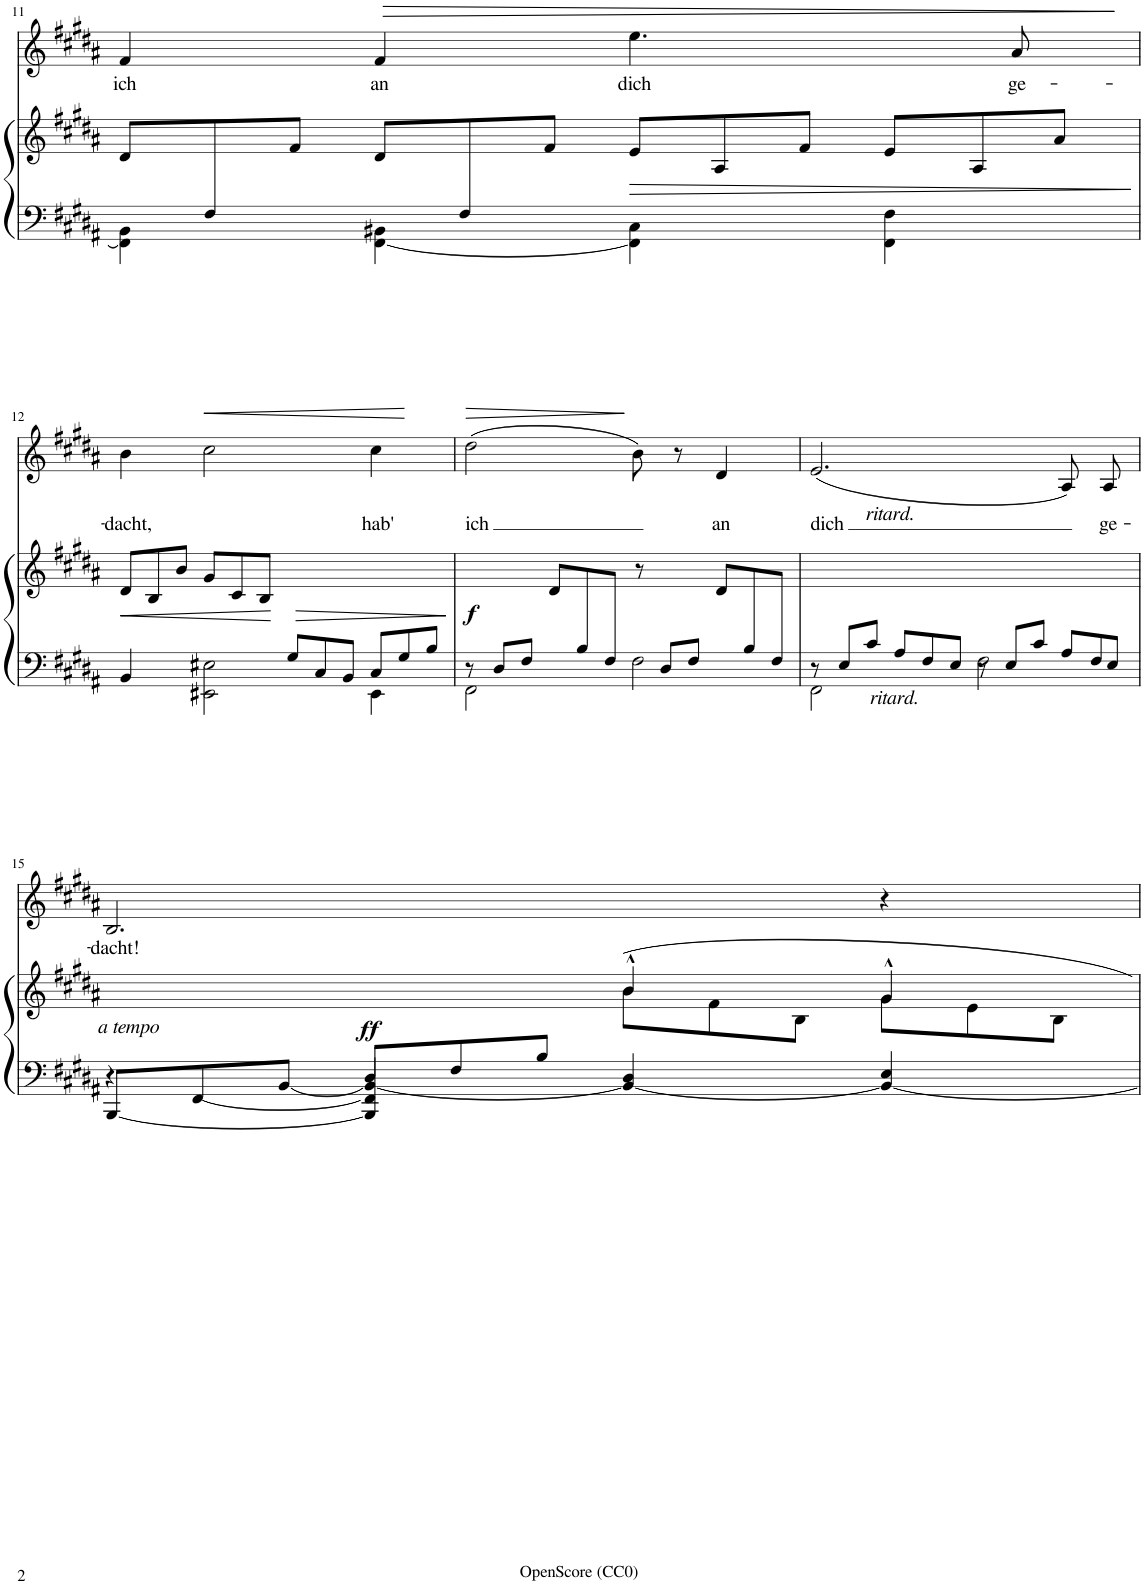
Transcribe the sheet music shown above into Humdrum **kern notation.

**kern	**kern	**dynam	**kern	**text	**dynam
*part2	*part2	*part2	*part1	*part1	*part1
*staff3	*staff2	*staff2/3	*staff1	*staff1	*staff1
*I"Pianoforte	*	*	*I"Singstimme  Voice	*	*
*I'Pno	*	*	*	*	*
!!LO:PB:g=z
*clefF4	*clefG2	*	*clefG2	*	*
*k[f#c#g#d#a#]	*k[f#c#g#d#a#]	*	*k[f#c#g#d#a#]	*	*
*M4/4	*M4/4	*	*M4/4	*	*
*met(c)	*met(c)	*	*met(c)	*	*
=11	=11	=11	=11	=11	=11
*^	*	*	*	*	*
*	*	*Xtuplet	*	*	*	*
!	!	!	!	!	!LO:LY:b	!
12ryy	4FF#\] 4BB\	(12d#/L	.	4f#/	ich	.
12F#/	.	12ryy	.	.	.	.
6ryy	.	12f#/J	.	.	.	.
!	!	!	!	!	!LO:LY:b	!LO:HP:b
.	[4FF#\ 4BB#X\	12d#/L	.	4f#/	an	>
12F#/	.	12ryy	.	.	.	.
12%7ryy	.	12f#/J	.	.	.	.
!	!	!	!LO:HP:b	!	!LO:LY:b	!
.	4FF#\] 4C#\	12e/L	>	4.ee\	dich	.
.	.	12A#/	.	.	.	.
.	.	12f#/J	.	.	.	.
.	4FF#\ 4F#\	12e/L	.	.	.	.
.	.	12A#/	.	.	.	.
!	!	!	!	!	!LO:LY:b	!
.	.	.	.	8a#/	ge-	.
.	.	12a#/J)	.	.	.	.
*v	*v	*	*	*	*	*
.	.	]	.	.	]
!!LO:LB:g=z
=12	=12	=12	=12	=12	=12
*^	*	*	*	*	*
!	!	!	!LO:HP:b	!	!LO:LY:b	!
2ryy	4BB/	12d#/L	<	(4b\	-dacht,	.
.	.	12B/	.	.	.	.
.	.	12b/J	.	.	.	.
!	!	!	!	!	!	!LO:HP:b
.	2EE#X\ 2E#X\	12g#/L	.	2cc#\)	.	<
.	.	12c#/	.	.	.	.
.	.	12B/J	.	.	.	.
*Xtuplet	*	*	*	*	*	*
12G#/L	.	2ryy	[	.	.	.
12C#/	.	.	.	.	.	.
12BB/J	.	.	.	.	.	.
!	!	!	!	!	!LO:LY:b	!
12C#/L	4EE#\	.	.	4cc#\	hab'	.
12G#/	.	.	.	.	.	.
12B/J	.	.	.	.	.	.
*v	*v	*	*	*	*	*
.	.	.	.	.	[
=13	=13	=13	=13	=13	=13
*^	*	*	*	*	*
!	!	!	!LO:DY:b	!	!LO:LY:b	!LO:HP:b
12ryy	2FF#\	12r	f	(2dd#\	ich	>
12D#/L	.	6ryy	.	.	.	.
12F#/J	.	.	.	.	.	.
12ryy	.	12d#/L	.	.	.	.
12B/	.	6ryy	.	.	.	.
12F#/J	.	.	.	.	.	.
12ryy	2F#\	12r	.	8b\)	.	]
12D#/L	.	6ryy	.	.	.	.
.	.	.	.	8r	.	.
12F#/J	.	.	.	.	.	.
!	!	!	!	!	!LO:LY:b	!
12ryy	.	12d#/L	.	4d#/	an	.
12B/	.	6ryy	.	.	.	.
12F#/J	.	.	.	.	.	.
=14	=14	=14	=14	=14	=14	=14
!	!	!	!	!LO:TX:b:i:t=ritard.	!	!
!LO:TX:b:i:t=ritard.	!	!	!	!	!	!
!	!	!	!	!	!LO:LY:b	!
12ryy	2FF#\	12r	.	(2.e/	dich	.
12E/L	.	12%5ryy	.	.	.	.
12c#/J	.	.	.	.	.	.
12A#/L	.	.	.	.	.	.
12F#/	.	.	.	.	.	.
12E/J	.	.	.	.	.	.
12ryy	2F#\	12r	.	.	.	.
12E/L	.	12%5ryy	.	.	.	.
12c#/J	.	.	.	.	.	.
12A#/L	.	.	.	8A#/L)	.	.
12F#/	.	.	.	.	.	.
!	!	!	!	!	!LO:LY:b	!
.	.	.	.	8A#/J	ge-	.
12E/J	.	.	.	.	.	.
!!LO:LB:g=z
=15	=15	=15	=15	=15	=15	=15
*	*	*^	*	*	*	*
!	!	!LO:TX:b:i:t=a tempo	!	!	!	!	!
!	!	!	!	!	!	!LO:LY:b	!
4ryy	[12BBB/L	4r	2ryy	.	2.B/	-dacht!	.
.	[12FF#/	.	.	.	.	.	.
.	[12BB/J	.	.	.	.	.	.
!	!	!	!	!LO:DY:b	!	!	!
12D#/L	4BBB/] 4FF#/] 4BB/_	4ryy	.	ff	.	.	.
12F#/	.	.	.	.	.	.	.
12B/J	.	.	.	.	.	.	.
2ryy	4BB/_ 4D#/	12b\L	4b^^/	.	.	.	.
.	.	12f#\	.	.	.	.	.
.	.	12B\J	.	.	.	.	.
.	4BB/_ 4E/	12g#\L	4g#^^/	.	4r	.	.
.	.	12e\	.	.	.	.	.
.	.	12B\J	.	.	.	.	.
*v	*v	*	*	*	*	*	*
*	*v	*v	*	*	*	*
=	=	=	=	=	=
*-	*-	*-	*-	*-	*-
